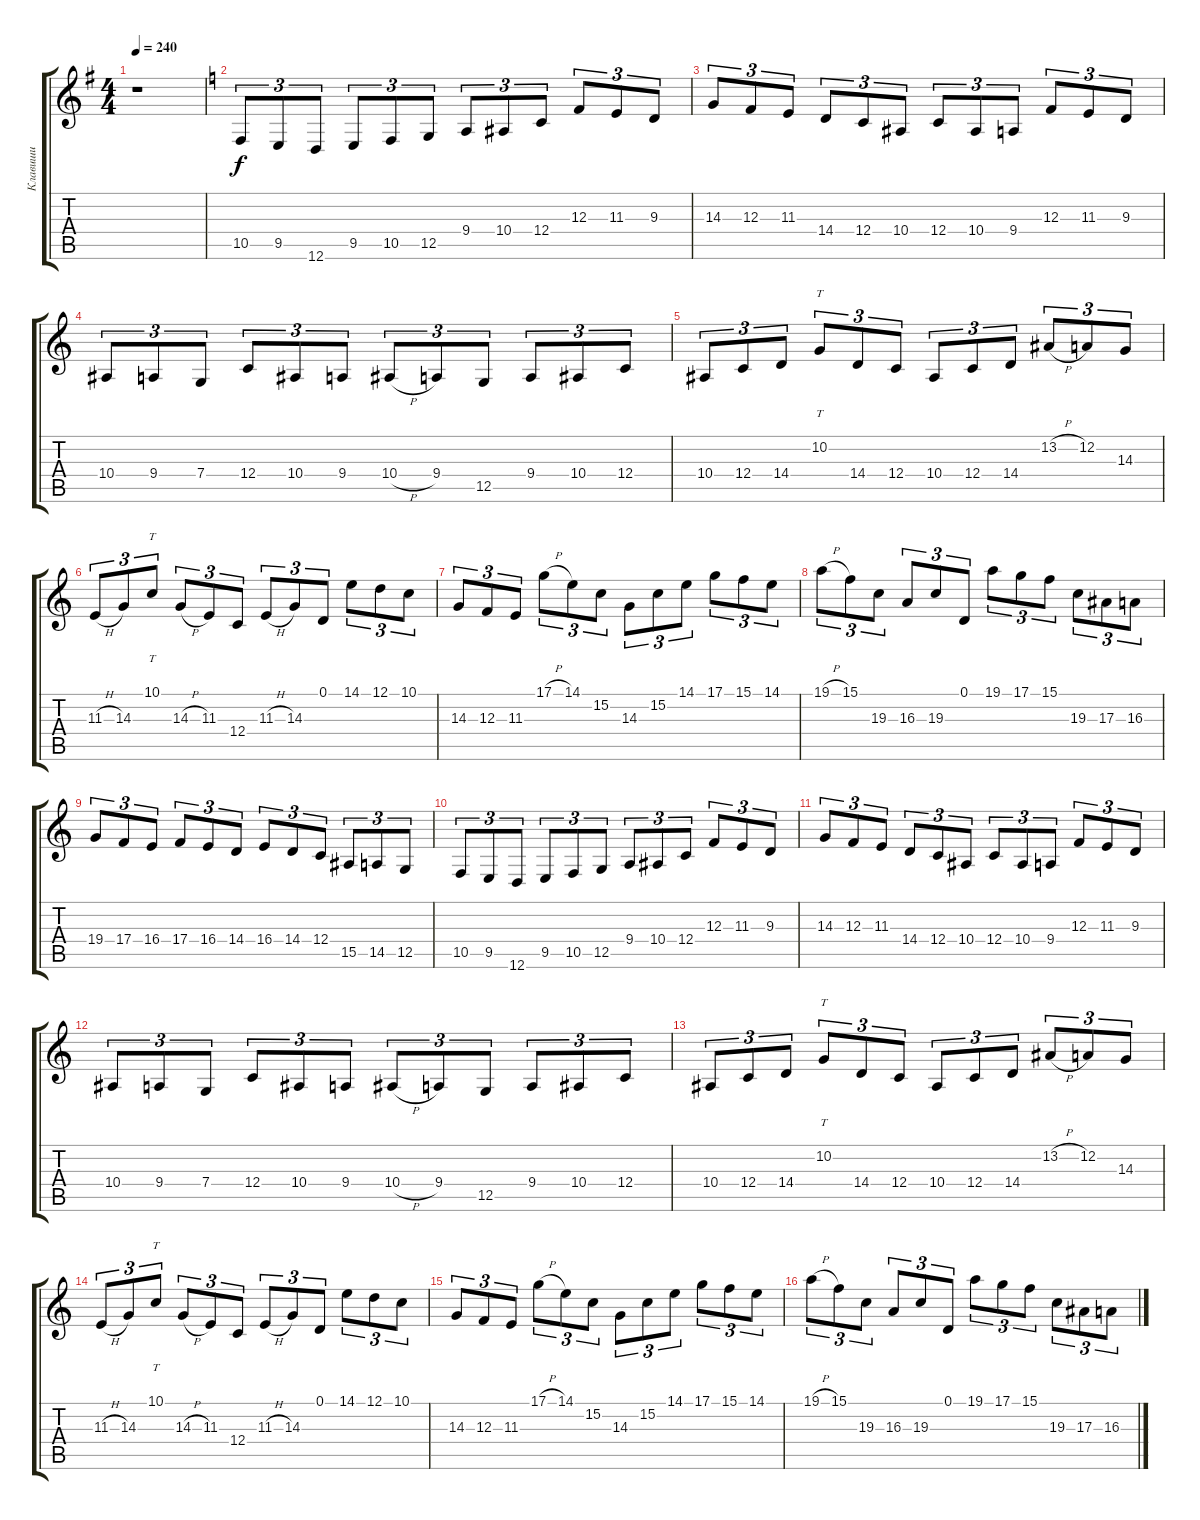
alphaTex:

\track ("Клавиши" "Клавиши") {instrument pad1newage}
\staff {score tabs}
\tuning (D4 A3 F3 C3 G2 D2) {hide}
\ts (4 4)
\tempo 240
\clef g2
\ks eminor
r.1{dy f} |
\ks c
10.5.8{tu (3 2)} 9.5.8{tu (3 2)} 12.6.8{tu (3 2)} 9.5.8{tu (3 2)} 10.5.8{tu (3 2)} 12.5.8{tu (3 2)} 9.4.8{tu (3 2)} 10.4.8{tu (3 2)} 12.4.8{tu (3 2)} 12.3.8{tu (3 2)} 11.3.8{tu (3 2)} 9.3.8{tu (3 2)} |
14.3.8{tu (3 2)} 12.3.8{tu (3 2)} 11.3.8{tu (3 2)} 14.4.8{tu (3 2)} 12.4.8{tu (3 2)} 10.4.8{tu (3 2)} 12.4.8{tu (3 2)} 10.4.8{tu (3 2)} 9.4.8{tu (3 2)} 12.3.8{tu (3 2)} 11.3.8{tu (3 2)} 9.3.8{tu (3 2)} |
10.4.8{tu (3 2)} 9.4.8{tu (3 2)} 7.4.8{tu (3 2)} 12.4.8{tu (3 2)} 10.4.8{tu (3 2)} 9.4.8{tu (3 2)} 10.4{h}.8{tu (3 2)} 9.4.8{tu (3 2)} 12.5.8{tu (3 2)} 9.4.8{tu (3 2)} 10.4.8{tu (3 2)} 12.4.8{tu (3 2)} |
10.4.8{tu (3 2)} 12.4.8{tu (3 2)} 14.4.8{tu (3 2)} 10.2.8{tt tu (3 2)} 14.4.8{tu (3 2)} 12.4.8{tu (3 2)} 10.4.8{tu (3 2)} 12.4.8{tu (3 2)} 14.4.8{tu (3 2)} 13.2{h}.8{tu (3 2)} 12.2.8{tu (3 2)} 14.3.8{tu (3 2)} |
11.3{h}.8{tu (3 2)} 14.3.8{tu (3 2)} 10.1.8{tt tu (3 2)} 14.3{h}.8{tu (3 2)} 11.3.8{tu (3 2)} 12.4.8{tu (3 2)} 11.3{h}.8{tu (3 2)} 14.3.8{tu (3 2)} 0.1.8{tu (3 2)} 14.1.8{tu (3 2)} 12.1.8{tu (3 2)} 10.1.8{tu (3 2)} |
14.3.8{tu (3 2)} 12.3.8{tu (3 2)} 11.3.8{tu (3 2)} 17.1{h}.8{tu (3 2)} 14.1.8{tu (3 2)} 15.2.8{tu (3 2)} 14.3.8{tu (3 2)} 15.2.8{tu (3 2)} 14.1.8{tu (3 2)} 17.1.8{tu (3 2)} 15.1.8{tu (3 2)} 14.1.8{tu (3 2)} |
19.1{h}.8{tu (3 2)} 15.1.8{tu (3 2)} 19.3.8{tu (3 2)} 16.3.8{tu (3 2)} 19.3.8{tu (3 2)} 0.1.8{tu (3 2)} 19.1.8{tu (3 2)} 17.1.8{tu (3 2)} 15.1.8{tu (3 2)} 19.3.8{tu (3 2)} 17.3.8{tu (3 2)} 16.3.8{tu (3 2)} |
19.4.8{tu (3 2)} 17.4.8{tu (3 2)} 16.4.8{tu (3 2)} 17.4.8{tu (3 2)} 16.4.8{tu (3 2)} 14.4.8{tu (3 2)} 16.4.8{tu (3 2)} 14.4.8{tu (3 2)} 12.4.8{tu (3 2)} 15.5.8{tu (3 2)} 14.5.8{tu (3 2)} 12.5.8{tu (3 2)} |
10.5.8{tu (3 2)} 9.5.8{tu (3 2)} 12.6.8{tu (3 2)} 9.5.8{tu (3 2)} 10.5.8{tu (3 2)} 12.5.8{tu (3 2)} 9.4.8{tu (3 2)} 10.4.8{tu (3 2)} 12.4.8{tu (3 2)} 12.3.8{tu (3 2)} 11.3.8{tu (3 2)} 9.3.8{tu (3 2)} |
14.3.8{tu (3 2)} 12.3.8{tu (3 2)} 11.3.8{tu (3 2)} 14.4.8{tu (3 2)} 12.4.8{tu (3 2)} 10.4.8{tu (3 2)} 12.4.8{tu (3 2)} 10.4.8{tu (3 2)} 9.4.8{tu (3 2)} 12.3.8{tu (3 2)} 11.3.8{tu (3 2)} 9.3.8{tu (3 2)} |
10.4.8{tu (3 2)} 9.4.8{tu (3 2)} 7.4.8{tu (3 2)} 12.4.8{tu (3 2)} 10.4.8{tu (3 2)} 9.4.8{tu (3 2)} 10.4{h}.8{tu (3 2)} 9.4.8{tu (3 2)} 12.5.8{tu (3 2)} 9.4.8{tu (3 2)} 10.4.8{tu (3 2)} 12.4.8{tu (3 2)} |
10.4.8{tu (3 2)} 12.4.8{tu (3 2)} 14.4.8{tu (3 2)} 10.2.8{tt tu (3 2)} 14.4.8{tu (3 2)} 12.4.8{tu (3 2)} 10.4.8{tu (3 2)} 12.4.8{tu (3 2)} 14.4.8{tu (3 2)} 13.2{h}.8{tu (3 2)} 12.2.8{tu (3 2)} 14.3.8{tu (3 2)} |
11.3{h}.8{tu (3 2)} 14.3.8{tu (3 2)} 10.1.8{tt tu (3 2)} 14.3{h}.8{tu (3 2)} 11.3.8{tu (3 2)} 12.4.8{tu (3 2)} 11.3{h}.8{tu (3 2)} 14.3.8{tu (3 2)} 0.1.8{tu (3 2)} 14.1.8{tu (3 2)} 12.1.8{tu (3 2)} 10.1.8{tu (3 2)} |
14.3.8{tu (3 2)} 12.3.8{tu (3 2)} 11.3.8{tu (3 2)} 17.1{h}.8{tu (3 2)} 14.1.8{tu (3 2)} 15.2.8{tu (3 2)} 14.3.8{tu (3 2)} 15.2.8{tu (3 2)} 14.1.8{tu (3 2)} 17.1.8{tu (3 2)} 15.1.8{tu (3 2)} 14.1.8{tu (3 2)} |
19.1{h}.8{tu (3 2)} 15.1.8{tu (3 2)} 19.3.8{tu (3 2)} 16.3.8{tu (3 2)} 19.3.8{tu (3 2)} 0.1.8{tu (3 2)} 19.1.8{tu (3 2)} 17.1.8{tu (3 2)} 15.1.8{tu (3 2)} 19.3.8{tu (3 2)} 17.3.8{tu (3 2)} 16.3.8{tu (3 2)}
